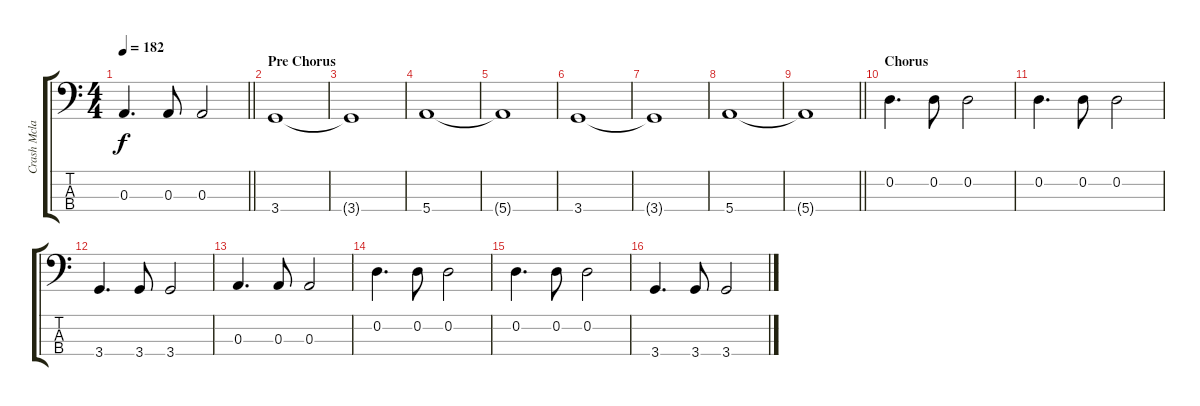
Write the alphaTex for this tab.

\track ("Crash Mclarson" "Crash Mcla") {instrument electricbassfinger}
\staff {score tabs}
\tuning (G2 D2 A1 E1) {hide}
\ts (4 4)
\tempo 182
\clef f4
\barLineRight lightlight
\ks c
0.3.4{d dy f} 0.3.8 0.3.2 |
\section ("" "Pre Chorus")
3.4.1 |
3.4{t}.1 |
5.4.1 |
5.4{t}.1 |
3.4.1 |
3.4{t}.1 |
5.4.1 |
\barLineRight lightlight
5.4{t}.1 |
\section ("" "Chorus")
0.2.4{d} 0.2.8 0.2.2 |
0.2.4{d} 0.2.8 0.2.2 |
3.4.4{d} 3.4.8 3.4.2 |
0.3.4{d} 0.3.8 0.3.2 |
0.2.4{d} 0.2.8 0.2.2 |
0.2.4{d} 0.2.8 0.2.2 |
3.4.4{d} 3.4.8 3.4.2
